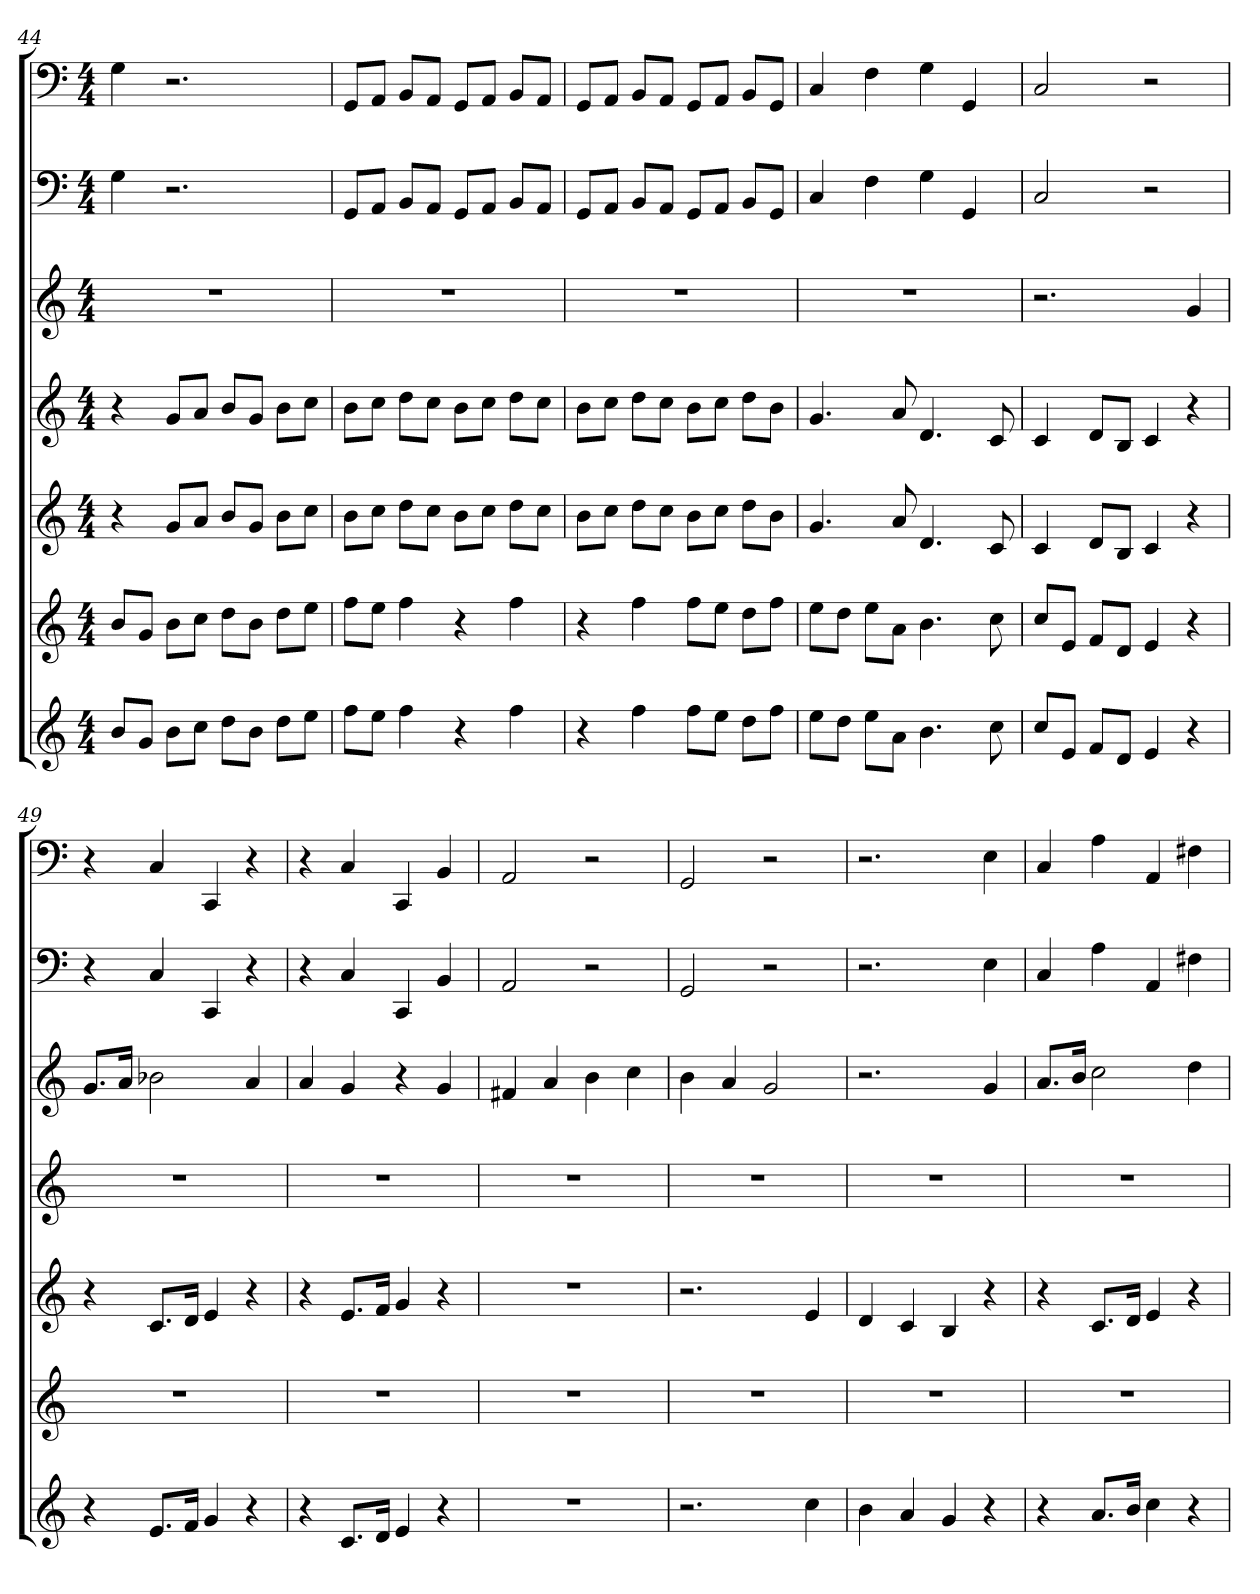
**kern	**kern	**kern	**kern	**kern	**kern	**kern
*part7	*part6	*part5	*part4	*part3	*part2	*part1
*staff7	*staff6	*staff5	*staff4	*staff3	*staff2	*staff1
*k[]	*k[]	*k[]	*k[]	*k[]	*k[]	*k[]
*C:	*C:	*C:	*C:	*C:	*C:	*C:
*M4/4	*M4/4	*M4/4	*M4/4	*M4/4	*M4/4	*M4/4
=44	=44	=44	=44	=44	=44	=44
8bL	8bL	4r	4r	1r	4G	4G
8gJ	8gJ	.	.	.	.	.
8bL	8bL	8gL	8gL	.	2.r	2.r
8ccJ	8ccJ	8aJ	8aJ	.	.	.
8ddL	8ddL	8bL	8bL	.	.	.
8bJ	8bJ	8gJ	8gJ	.	.	.
8ddL	8ddL	8bL	8bL	.	.	.
8eeJ	8eeJ	8ccJ	8ccJ	.	.	.
=45	=45	=45	=45	=45	=45	=45
8ffL	8ffL	8bL	8bL	1r	8GGL	8GGL
8eeJ	8eeJ	8ccJ	8ccJ	.	8AAJ	8AAJ
4ff	4ff	8ddL	8ddL	.	8BBL	8BBL
.	.	8ccJ	8ccJ	.	8AAJ	8AAJ
4r	4r	8bL	8bL	.	8GGL	8GGL
.	.	8ccJ	8ccJ	.	8AAJ	8AAJ
4ff	4ff	8ddL	8ddL	.	8BBL	8BBL
.	.	8ccJ	8ccJ	.	8AAJ	8AAJ
=46	=46	=46	=46	=46	=46	=46
4r	4r	8bL	8bL	1r	8GGL	8GGL
.	.	8ccJ	8ccJ	.	8AAJ	8AAJ
4ff	4ff	8ddL	8ddL	.	8BBL	8BBL
.	.	8ccJ	8ccJ	.	8AAJ	8AAJ
8ffL	8ffL	8bL	8bL	.	8GGL	8GGL
8eeJ	8eeJ	8ccJ	8ccJ	.	8AAJ	8AAJ
8ddL	8ddL	8ddL	8ddL	.	8BBL	8BBL
8ffJ	8ffJ	8bJ	8bJ	.	8GGJ	8GGJ
=47	=47	=47	=47	=47	=47	=47
8eeL	8eeL	4.g	4.g	1r	4C	4C
8ddJ	8ddJ	.	.	.	.	.
8eeL	8eeL	.	.	.	4F	4F
8aJ	8aJ	8a	8a	.	.	.
4.b	4.b	4.d	4.d	.	4G	4G
.	.	.	.	.	4GG	4GG
8cc	8cc	8c	8c	.	.	.
=48	=48	=48	=48	=48	=48	=48
8ccL	8ccL	4c	4c	2.r	2C	2C
8eJ	8eJ	.	.	.	.	.
8fL	8fL	8dL	8dL	.	.	.
8dJ	8dJ	8BJ	8BJ	.	.	.
4e	4e	4c	4c	.	2r	2r
4r	4r	4r	4r	4g	.	.
=49	=49	=49	=49	=49	=49	=49
4r	1r	4r	1r	8.gL	4r	4r
.	.	.	.	16aJk	.	.
8.eL	.	8.cL	.	2b-X	4C	4C
16fJk	.	16dJk	.	.	.	.
4g	.	4e	.	.	4CC	4CC
4r	.	4r	.	4a	4r	4r
=50	=50	=50	=50	=50	=50	=50
4r	1r	4r	1r	4a	4r	4r
8.cL	.	8.eL	.	4g	4C	4C
16dJk	.	16fJk	.	.	.	.
4e	.	4g	.	4r	4CC	4CC
4r	.	4r	.	4g	4BB	4BB
=51	=51	=51	=51	=51	=51	=51
1r	1r	1r	1r	4f#X	2AA	2AA
.	.	.	.	4a	.	.
.	.	.	.	4b	2r	2r
.	.	.	.	4cc	.	.
=52	=52	=52	=52	=52	=52	=52
2.r	1r	2.r	1r	4b	2GG	2GG
.	.	.	.	4a	.	.
.	.	.	.	2g	2r	2r
4cc	.	4e	.	.	.	.
=53	=53	=53	=53	=53	=53	=53
4b	1r	4d	1r	2.r	2.r	2.r
4a	.	4c	.	.	.	.
4g	.	4B	.	.	.	.
4r	.	4r	.	4g	4E	4E
=54	=54	=54	=54	=54	=54	=54
4r	1r	4r	1r	8.aL	4C	4C
.	.	.	.	16bJk	.	.
8.aL	.	8.cL	.	2cc	4A	4A
16bJk	.	16dJk	.	.	.	.
4cc	.	4e	.	.	4AA	4AA
4r	.	4r	.	4dd	4F#X	4F#X
=	=	=	=	=	=	=
*-	*-	*-	*-	*-	*-	*-
